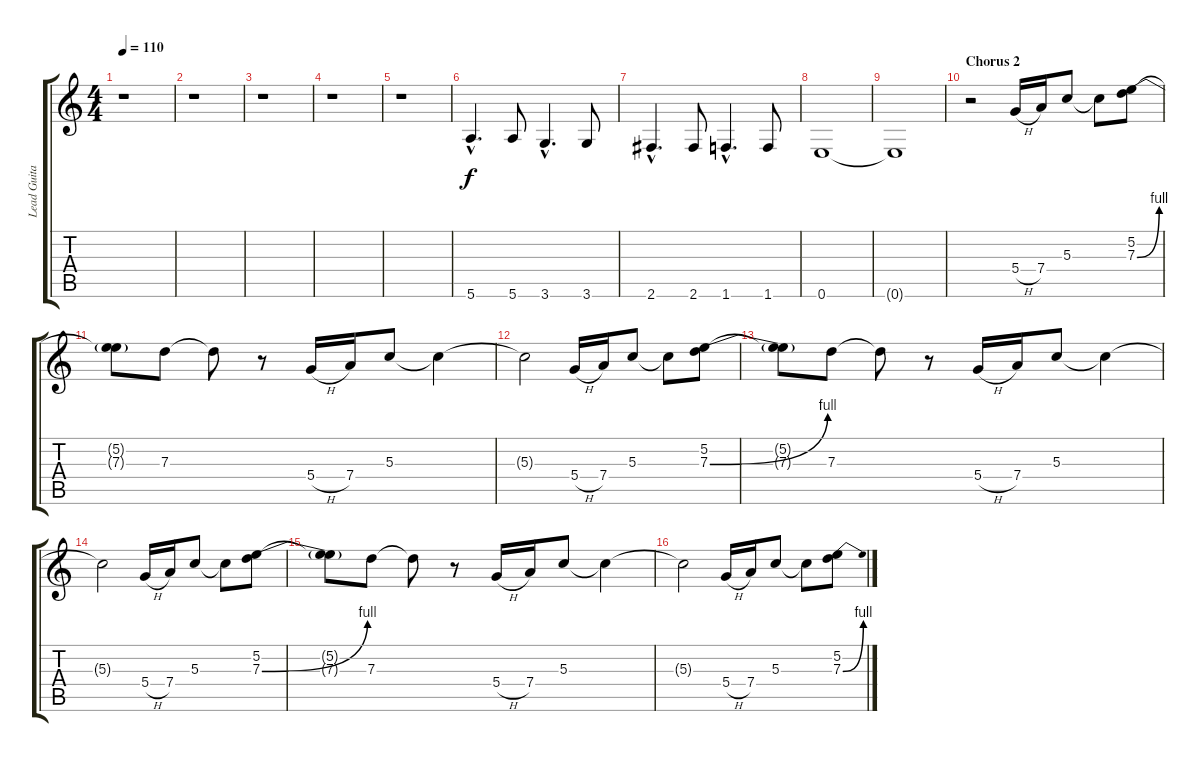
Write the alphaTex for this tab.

\track ("Lead Guitar" "Lead Guita") {instrument overdrivenguitar}
\staff {score tabs}
\tuning (E4 B3 G3 D3 A2 E2) {hide}
\ts (4 4)
\tempo 110
\clef g2
\ks c
r.1{dy f} |
r.1 |
r.1 |
r.1 |
r.1 |
5.6{hac}.4{d} 5.6.8 3.6{hac}.4{d} 3.6.8 |
2.6{hac}.4{d} 2.6.8 1.6{hac}.4{d} 1.6.8 |
0.6.1 |
0.6{t}.1 |
\section ("" "Chorus 2")
r.2 5.4{h}.16 7.4.16 5.3.8 5.3{t}.8 (5.2 7.3{be (bend 0 0 60 4)}).8 |
(5.2{t} 7.3{t}).8 7.3.8 7.3{t}.8 r.8 5.4{h}.16 7.4.16 5.3.8 5.3{t}.4 |
5.3{t}.2 5.4{h}.16 7.4.16 5.3.8 5.3{t}.8 (5.2 7.3{be (bend 0 0 60 4)}).8 |
(5.2{t} 7.3{t}).8 7.3.8 7.3{t}.8 r.8 5.4{h}.16 7.4.16 5.3.8 5.3{t}.4 |
5.3{t}.2 5.4{h}.16 7.4.16 5.3.8 5.3{t}.8 (5.2 7.3{be (bend 0 0 60 4)}).8 |
(5.2{t} 7.3{t}).8 7.3.8 7.3{t}.8 r.8 5.4{h}.16 7.4.16 5.3.8 5.3{t}.4 |
5.3{t}.2 5.4{h}.16 7.4.16 5.3.8 5.3{t}.8 (5.2 7.3{be (bend 0 0 60 4)}).8
